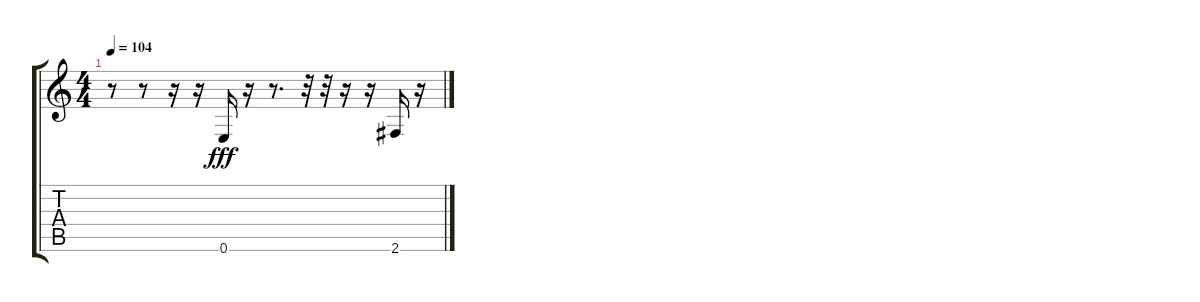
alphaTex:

\track "" {instrument electricbassfinger}
\staff {score tabs}
\tuning (E4 B3 G3 D3 A2 E2) {hide}
\ts (4 4)
\tempo 104
\clef g2
\ks c
r.8{dy fff volume 2} r.8 r.16{volume 2} r.16 0.6.16{volume 1} r.16 r.8{d volume 1} r.32 r.32 r.16{volume 1} r.16 2.6.16{volume 0} r.16
